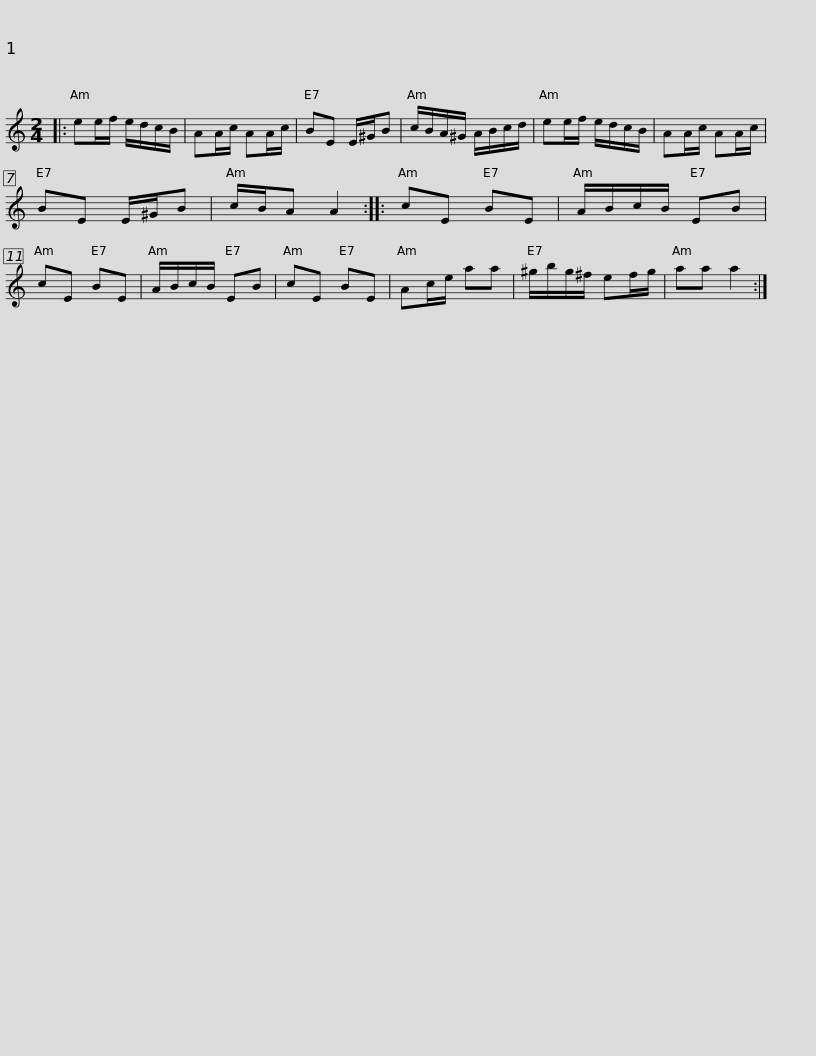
X:1
L:1/8
M:2/4
I:linebreak $
K:C
V:1 treble
V:1
|: ee/f/ e/d/c/B/ | AA/c/ AA/c/ | BE E/^G/B | c/B/A/^G/ A/B/c/d/ | ee/f/ e/d/c/B/ | %5
 AA/c/ AA/c/ | BE E/^G/B |$ c/B/A A2 :: cE BE | A/B/c/B/ EB | %10
 cE BE | A/B/c/B/ EB | cE BE | Ac/e/ aa | ^g/b/g/^f/ ef/g/ |$ %15
 aa a2 :| %16
